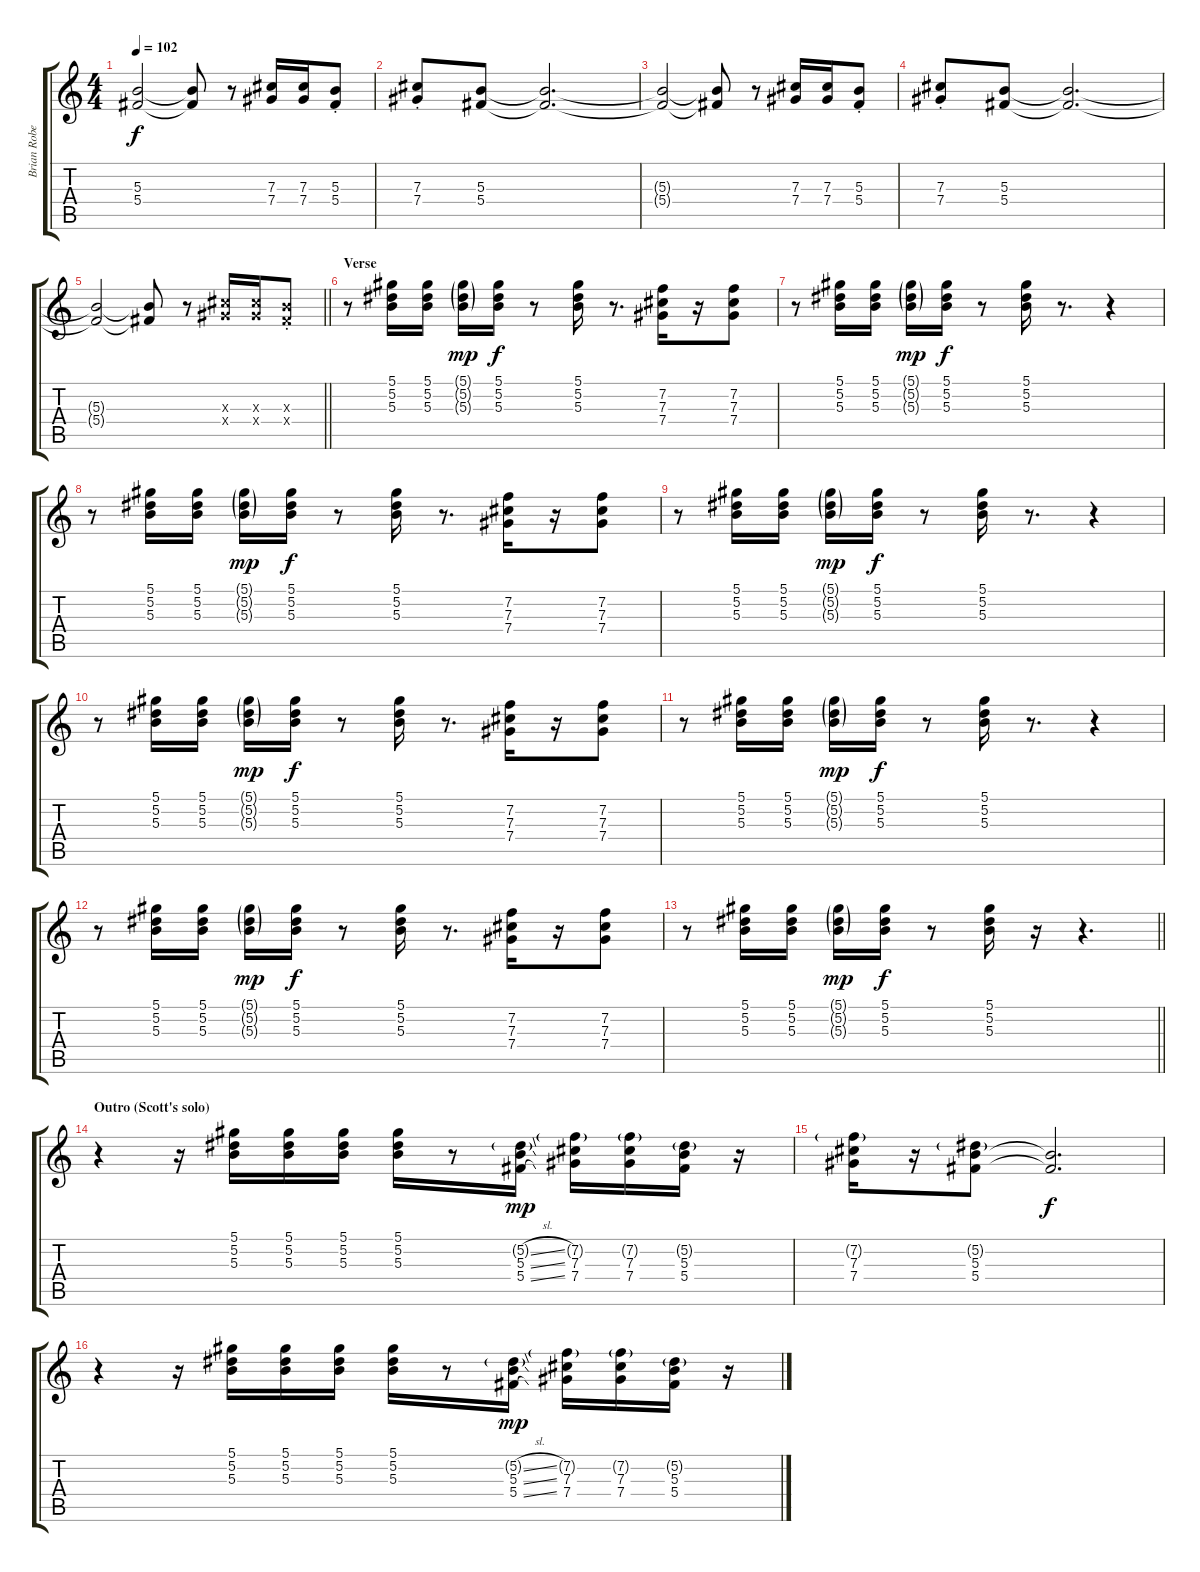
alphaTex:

\track ("Brian Robertson" "Brian Robe") {instrument electricguitarclean}
\staff {score tabs}
\tuning (Eb4 Bb3 Gb3 Db3 Ab2 Eb2) {hide}
\ts (4 4)
\tempo 102
\clef g2
\ks aminor
(5.3{t} 5.4{t}).2{dy f} (5.3{t} 5.4{t}).8 r.8 (7.3 7.4).16 (7.3 7.4).16 (5.3{st} 5.4{st}).8 |
(7.3{st} 7.4{st}).8 (5.3 5.4).8 (5.3{t} 5.4{t}).2{d} |
(5.3{t} 5.4{t}).2 (5.3{t} 5.4{t}).8 r.8 (7.3 7.4).16 (7.3 7.4).16 (5.3{st} 5.4{st}).8 |
(7.3{st} 7.4{st}).8 (5.3 5.4).8 (5.3{t} 5.4{t}).2{d} |
\barLineRight lightlight
(5.3{t} 5.4{t}).2 (5.3{t} 5.4{t}).8 r.8 (7.3{x} 7.4{x}).16 (7.3{x} 7.4{x}).16 (5.3{st x} 5.4{st x}).8 |
\section ("" "Verse")
r.8 (5.1 5.2 5.3).16 (5.1 5.2 5.3).16 (5.1{g} 5.2{g} 5.3{g}).16{dy mp} (5.1 5.2 5.3).16{dy f} r.8 (5.1 5.2 5.3).16 r.8{d} (7.2 7.3 7.4).16 r.16 (7.2 7.3 7.4).8 |
r.8 (5.1 5.2 5.3).16 (5.1 5.2 5.3).16 (5.1{g} 5.2{g} 5.3{g}).16{dy mp} (5.1 5.2 5.3).16{dy f} r.8 (5.1 5.2 5.3).16 r.8{d} r.4 |
r.8 (5.1 5.2 5.3).16 (5.1 5.2 5.3).16 (5.1{g} 5.2{g} 5.3{g}).16{dy mp} (5.1 5.2 5.3).16{dy f} r.8 (5.1 5.2 5.3).16 r.8{d} (7.2 7.3 7.4).16 r.16 (7.2 7.3 7.4).8 |
r.8 (5.1 5.2 5.3).16 (5.1 5.2 5.3).16 (5.1{g} 5.2{g} 5.3{g}).16{dy mp} (5.1 5.2 5.3).16{dy f} r.8 (5.1 5.2 5.3).16 r.8{d} r.4 |
r.8 (5.1 5.2 5.3).16 (5.1 5.2 5.3).16 (5.1{g} 5.2{g} 5.3{g}).16{dy mp} (5.1 5.2 5.3).16{dy f} r.8 (5.1 5.2 5.3).16 r.8{d} (7.2 7.3 7.4).16 r.16 (7.2 7.3 7.4).8 |
r.8 (5.1 5.2 5.3).16 (5.1 5.2 5.3).16 (5.1{g} 5.2{g} 5.3{g}).16{dy mp} (5.1 5.2 5.3).16{dy f} r.8 (5.1 5.2 5.3).16 r.8{d} r.4 |
r.8 (5.1 5.2 5.3).16 (5.1 5.2 5.3).16 (5.1{g} 5.2{g} 5.3{g}).16{dy mp} (5.1 5.2 5.3).16{dy f} r.8 (5.1 5.2 5.3).16 r.8{d} (7.2 7.3 7.4).16 r.16 (7.2 7.3 7.4).8 |
\barLineRight lightlight
r.8 (5.1 5.2 5.3).16 (5.1 5.2 5.3).16 (5.1{g} 5.2{g} 5.3{g}).16{dy mp} (5.1 5.2 5.3).16{dy f} r.8 (5.1 5.2 5.3).16 r.16 r.4{d} |
\section ("" "Outro (Scott's solo)")
r.4 r.16 (5.1 5.2 5.3).16 (5.1 5.2 5.3).16 (5.1 5.2 5.3).16 (5.1 5.2 5.3).16 r.8 (5.2{sl g} 5.3{sl} 5.4{sl}).16{dy mp} (7.2{g} 7.3 7.4).16 (7.2{g} 7.3 7.4).16 (5.2{g} 5.3 5.4).16 r.16 |
(7.2{g} 7.3 7.4).16 r.16 (5.2{g} 5.3 5.4).8 (5.3{t} 5.4{t}).2{d dy f} |
r.4 r.16 (5.1 5.2 5.3).16 (5.1 5.2 5.3).16 (5.1 5.2 5.3).16 (5.1 5.2 5.3).16 r.8 (5.2{sl g} 5.3{sl} 5.4{sl}).16{dy mp} (7.2{g} 7.3 7.4).16 (7.2{g} 7.3 7.4).16 (5.2{g} 5.3 5.4).16 r.16
